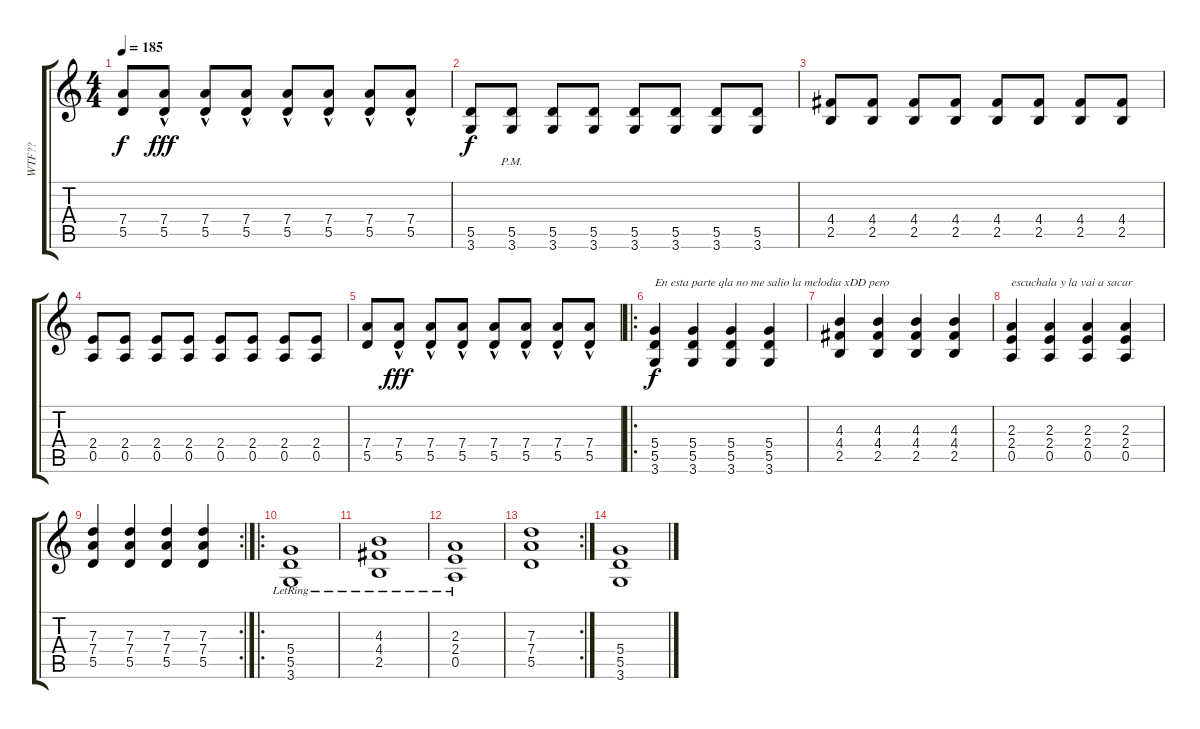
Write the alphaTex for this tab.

\track ("WTF??" "WTF??") {instrument overdrivenguitar}
\staff {score tabs}
\tuning (E4 B3 G3 D3 A2 E2) {hide}
\ts (4 4)
\tempo 185
\clef g2
\ks c
(7.4 5.5).8{dy f} (7.4{hac} 5.5).8{dy fff} (7.4{hac} 5.5).8 (7.4{hac} 5.5).8 (7.4{hac} 5.5).8 (7.4{hac} 5.5).8 (7.4{hac} 5.5).8 (7.4{hac} 5.5).8 |
(5.5 3.6).8{dy f} (5.5 3.6{pm}).8 (5.5 3.6).8 (5.5 3.6).8 (5.5 3.6).8 (5.5 3.6).8 (5.5 3.6).8 (5.5 3.6).8 |
(4.4 2.5).8 (4.4 2.5).8 (4.4 2.5).8 (4.4 2.5).8 (4.4 2.5).8 (4.4 2.5).8 (4.4 2.5).8 (4.4 2.5).8 |
(2.4 0.5).8 (2.4 0.5).8 (2.4 0.5).8 (2.4 0.5).8 (2.4 0.5).8 (2.4 0.5).8 (2.4 0.5).8 (2.4 0.5).8 |
(7.4 5.5).8 (7.4{hac} 5.5).8{dy fff} (7.4{hac} 5.5).8 (7.4{hac} 5.5).8 (7.4{hac} 5.5).8 (7.4{hac} 5.5).8 (7.4{hac} 5.5).8 (7.4{hac} 5.5).8 |
\ro
(5.4 5.5 3.6).4{txt "En esta parte qla no me salio la melodia xDD pero" dy f} (5.4 5.5 3.6).4 (5.4 5.5 3.6).4 (5.4 5.5 3.6).4 |
(4.3 4.4 2.5).4 (4.3 4.4 2.5).4 (4.3 4.4 2.5).4 (4.3 4.4 2.5).4 |
(2.3 2.4 0.5).4{txt "escuchala y la vai a sacar"} (2.3 2.4 0.5).4 (2.3 2.4 0.5).4 (2.3 2.4 0.5).4 |
\rc 2
(7.3 7.4 5.5).4 (7.3 7.4 5.5).4 (7.3 7.4 5.5).4 (7.3 7.4 5.5).4 |
\ro
(5.4{lr} 5.5 3.6).1 |
(4.3{lr} 4.4 2.5).1 |
(2.3{lr} 2.4 0.5).1 |
\rc 2
(7.3 7.4 5.5).1 |
(5.4 5.5 3.6).1
